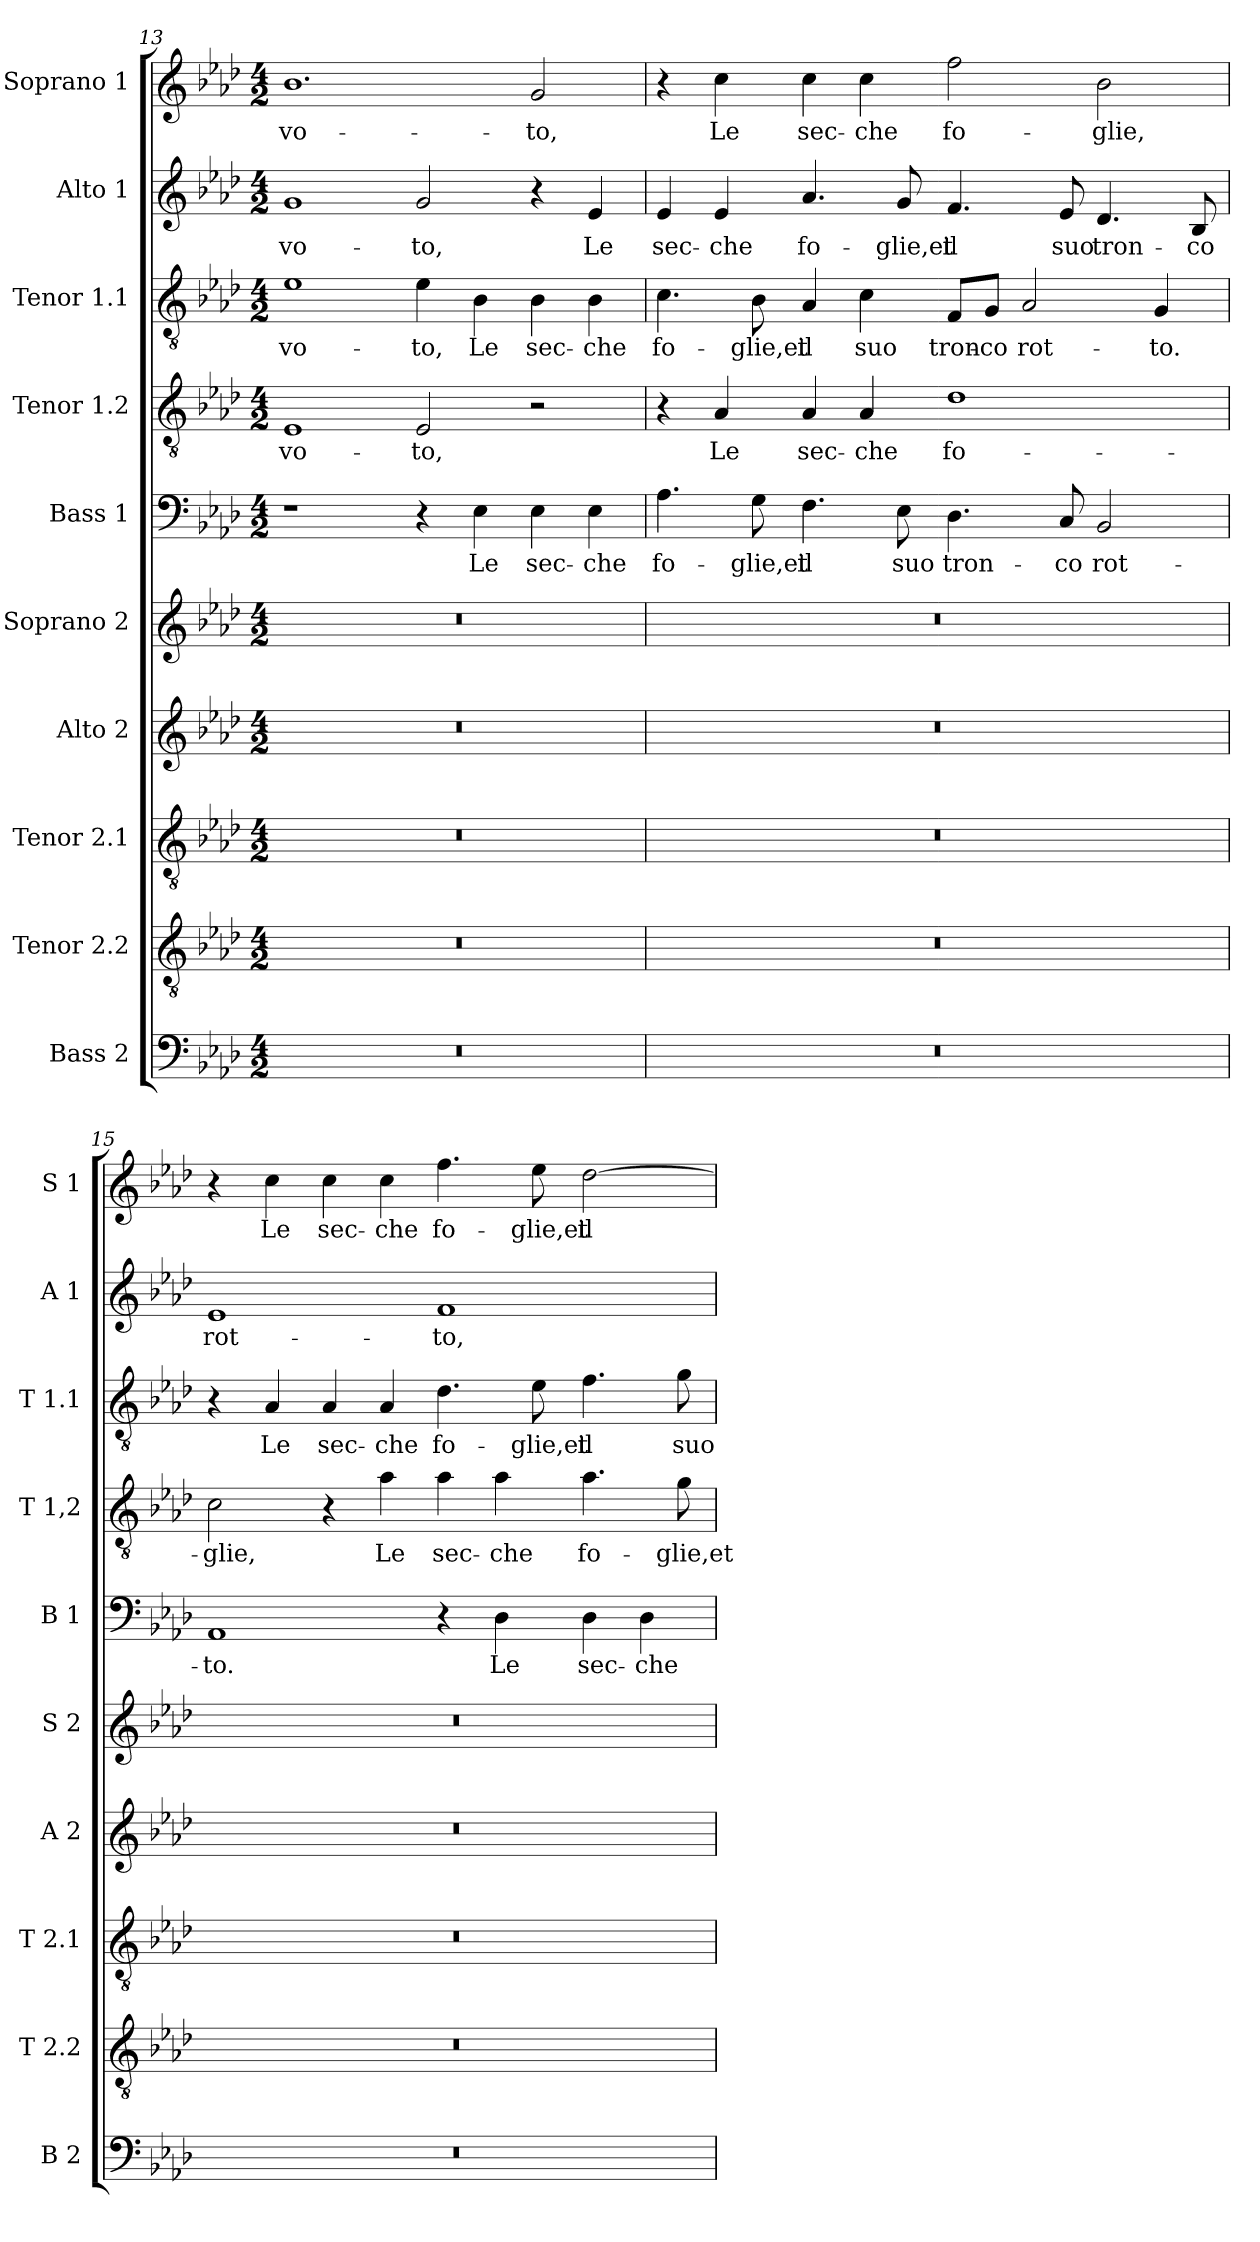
**kern	**kern	**kern	**kern	**kern	**kern	**text	**kern	**text	**kern	**text	**kern	**text	**kern	**text
*part10	*part9	*part8	*part7	*part6	*part5	*part5	*part4	*part4	*part3	*part3	*part2	*part2	*part1	*part1
*staff10	*staff9	*staff8	*staff7	*staff6	*staff5	*staff5	*staff4	*staff4	*staff3	*staff3	*staff2	*staff2	*staff1	*staff1
*I"Bass 2	*I"Tenor 2.2	*I"Tenor 2.1	*I"Alto 2	*I"Soprano 2	*I"Bass 1	*	*I"Tenor 1.2	*	*I"Tenor 1.1	*	*I"Alto 1	*	*I"Soprano 1	*
*I'B 2	*I'T 2.2	*I'T 2.1	*I'A 2	*I'S 2	*I'B 1	*	*I'T 1,2	*	*I'T 1.1	*	*I'A 1	*	*I'S 1	*
*clefF4	*clefGv2	*clefGv2	*clefG2	*clefG2	*clefF4	*	*clefGv2	*	*clefGv2	*	*clefG2	*	*clefG2	*
*k[b-e-a-d-]	*k[b-e-a-d-]	*k[b-e-a-d-]	*k[b-e-a-d-]	*k[b-e-a-d-]	*k[b-e-a-d-]	*	*k[b-e-a-d-]	*	*k[b-e-a-d-]	*	*k[b-e-a-d-]	*	*k[b-e-a-d-]	*
*A-:	*A-:	*A-:	*A-:	*A-:	*A-:	*	*A-:	*	*A-:	*	*A-:	*	*A-:	*
*M4/2	*M4/2	*M4/2	*M4/2	*M4/2	*M4/2	*	*M4/2	*	*M4/2	*	*M4/2	*	*M4/2	*
=13	=13	=13	=13	=13	=13	=13	=13	=13	=13	=13	=13	=13	=13	=13
!	!	!	!	!	!	!	!	!LO:LY:b	!	!LO:LY:b	!	!LO:LY:b	!	!LO:LY:b
0r	0r	0r	0r	0r	1r	.	1E-	vo-	1e-	vo-	1g	vo-	1.b-	vo-
!	!	!	!	!	!	!	!	!LO:LY:b	!	!LO:LY:b	!	!LO:LY:b	!	!
.	.	.	.	.	4r	.	2E-/	-to,	4e-\	-to,	2g/	-to,	.	.
!	!	!	!	!	!	!LO:LY:b	!	!	!	!LO:LY:b	!	!	!	!
.	.	.	.	.	4E-\	Le	.	.	4B-\	Le	.	.	.	.
!	!	!	!	!	!	!LO:LY:b	!	!	!	!LO:LY:b	!	!	!	!LO:LY:b
.	.	.	.	.	4E-\	sec-	2r	.	4B-\	sec-	4r	.	2g/	-to,
!	!	!	!	!	!	!LO:LY:b	!	!	!	!LO:LY:b	!	!LO:LY:b	!	!
.	.	.	.	.	4E-\	-che	.	.	4B-\	-che	4e-/	Le	.	.
=14	=14	=14	=14	=14	=14	=14	=14	=14	=14	=14	=14	=14	=14	=14
!	!	!	!	!	!	!LO:LY:b	!	!	!	!LO:LY:b	!	!LO:LY:b	!	!
0r	0r	0r	0r	0r	4.A-\	fo-	4r	.	4.c\	fo-	4e-/	sec-	4r	.
!	!	!	!	!	!	!	!	!LO:LY:b	!	!	!	!LO:LY:b	!	!LO:LY:b
.	.	.	.	.	.	.	4A-/	Le	.	.	4e-/	-che	4cc\	Le
!	!	!	!	!	!	!LO:LY:b	!	!	!	!LO:LY:b	!	!	!	!
.	.	.	.	.	8G\	-glie,et	.	.	8B-\	-glie,et	.	.	.	.
!	!	!	!	!	!	!LO:LY:b	!	!LO:LY:b	!	!LO:LY:b	!	!LO:LY:b	!	!LO:LY:b
.	.	.	.	.	4.F\	il	4A-/	sec-	4A-/	il	4.a-/	fo-	4cc\	sec-
!	!	!	!	!	!	!	!	!LO:LY:b	!	!LO:LY:b	!	!	!	!LO:LY:b
.	.	.	.	.	.	.	4A-/	-che	4c\	suo	.	.	4cc\	-che
!	!	!	!	!	!	!LO:LY:b	!	!	!	!	!	!LO:LY:b	!	!
.	.	.	.	.	8E-\	suo	.	.	.	.	8g/	-glie,et	.	.
!	!	!	!	!	!	!LO:LY:b	!	!LO:LY:b	!	!LO:LY:b	!	!LO:LY:b	!	!LO:LY:b
.	.	.	.	.	4.D-\	tron-	1d-	fo-	8F/L	tron-	4.f/	il	2ff\	fo-
!	!	!	!	!	!	!	!	!	!	!LO:LY:b	!	!	!	!
.	.	.	.	.	.	.	.	.	8G/J	-co	.	.	.	.
!	!	!	!	!	!	!	!	!	!	!LO:LY:b	!	!	!	!
.	.	.	.	.	.	.	.	.	2A-/	rot-	.	.	.	.
!	!	!	!	!	!	!LO:LY:b	!	!	!	!	!	!LO:LY:b	!	!
.	.	.	.	.	8C/	-co	.	.	.	.	8e-/	suo	.	.
!	!	!	!	!	!	!LO:LY:b	!	!	!	!	!	!LO:LY:b	!	!LO:LY:b
.	.	.	.	.	2BB-/	rot-	.	.	.	.	4.d-/	tron-	2b-\	-glie,
!	!	!	!	!	!	!	!	!	!	!LO:LY:b	!	!	!	!
.	.	.	.	.	.	.	.	.	4G/	-to.	.	.	.	.
!	!	!	!	!	!	!	!	!	!	!	!	!LO:LY:b	!	!
.	.	.	.	.	.	.	.	.	.	.	8B-/	-co	.	.
!!LO:PB:g=z
=15	=15	=15	=15	=15	=15	=15	=15	=15	=15	=15	=15	=15	=15	=15
!	!	!	!	!	!	!LO:LY:b	!	!LO:LY:b	!	!	!	!LO:LY:b	!	!
0r	0r	0r	0r	0r	1AA-	-to.	2c\	-glie,	4r	.	1e-	rot-	4r	.
!	!	!	!	!	!	!	!	!	!	!LO:LY:b	!	!	!	!LO:LY:b
.	.	.	.	.	.	.	.	.	4A-/	Le	.	.	4cc\	Le
!	!	!	!	!	!	!	!	!	!	!LO:LY:b	!	!	!	!LO:LY:b
.	.	.	.	.	.	.	4r	.	4A-/	sec-	.	.	4cc\	sec-
!	!	!	!	!	!	!	!	!LO:LY:b	!	!LO:LY:b	!	!	!	!LO:LY:b
.	.	.	.	.	.	.	4a-\	Le	4A-/	-che	.	.	4cc\	-che
!	!	!	!	!	!	!	!	!LO:LY:b	!	!LO:LY:b	!	!LO:LY:b	!	!LO:LY:b
.	.	.	.	.	4r	.	4a-\	sec-	4.d-\	fo-	1f	-to,	4.ff\	fo-
!	!	!	!	!	!	!LO:LY:b	!	!LO:LY:b	!	!	!	!	!	!
.	.	.	.	.	4D-\	Le	4a-\	-che	.	.	.	.	.	.
!	!	!	!	!	!	!	!	!	!	!LO:LY:b	!	!	!	!LO:LY:b
.	.	.	.	.	.	.	.	.	8e-\	-glie,et	.	.	8ee-\	-glie,et
!	!	!	!	!	!	!LO:LY:b	!	!LO:LY:b	!	!LO:LY:b	!	!	!	!LO:LY:b
.	.	.	.	.	4D-\	sec-	4.a-\	fo-	4.f\	il	.	.	[2dd-\	il
!	!	!	!	!	!	!LO:LY:b	!	!	!	!	!	!	!	!
.	.	.	.	.	4D-\	-che	.	.	.	.	.	.	.	.
!	!	!	!	!	!	!	!	!LO:LY:b	!	!LO:LY:b	!	!	!	!
.	.	.	.	.	.	.	8g\	-glie,et	8g\	suo	.	.	.	.
=	=	=	=	=	=	=	=	=	=	=	=	=	=	=
*-	*-	*-	*-	*-	*-	*-	*-	*-	*-	*-	*-	*-	*-	*-
